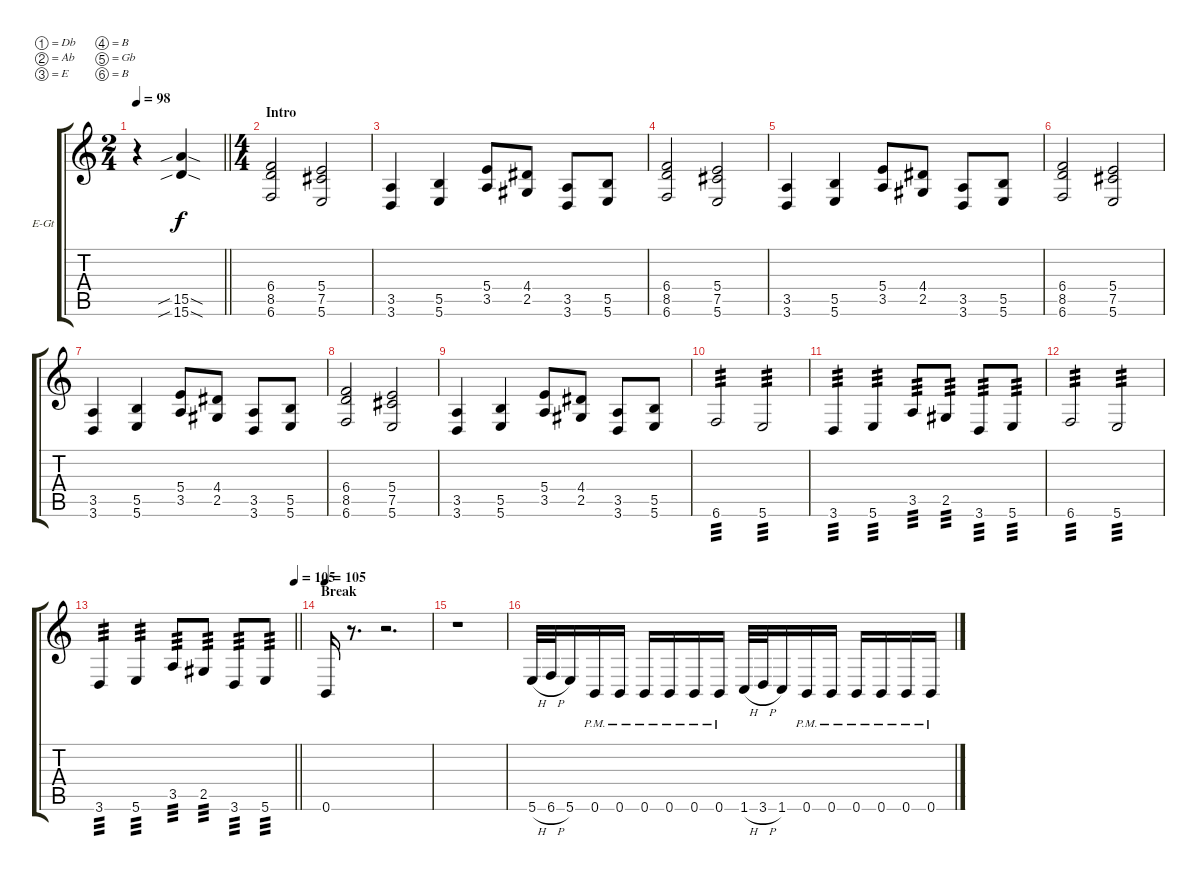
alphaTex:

\bracketExtendMode groupsimilarinstruments
\firstSystemTrackNameOrientation horizontal
\otherSystemsTrackNameOrientation horizontal
\track ("Mick Thomson (Guitar Lead)" "E-Gt") {instrument distortionguitar}
\staff {score tabs}
\tuning (Db4 Ab3 E3 B2 Gb2 B1)
\ts (2 4)
\beaming (8 2 2)
\tempo 98
\clef g2
\barLineRight lightlight
\ks c
r.4{dy f instrument distortionguitar} (15.5{sib sod} 15.6{sib sod}).4 |
\ts (4 4)
\beaming (8 2 2 2 2)
\section ("" "Intro")
(6.4 8.5 6.6).2 (5.4 7.5 5.6).2 |
(3.5 3.6).4 (5.5 5.6).4 (5.4 3.5).8 (4.4 2.5).8 (3.5 3.6).8 (5.5 5.6).8 |
(6.4 8.5 6.6).2 (5.4 7.5 5.6).2 |
(3.5 3.6).4 (5.5 5.6).4 (5.4 3.5).8 (4.4 2.5).8 (3.5 3.6).8 (5.5 5.6).8 |
(6.4 8.5 6.6).2 (5.4 7.5 5.6).2 |
(3.5 3.6).4 (5.5 5.6).4 (5.4 3.5).8 (4.4 2.5).8 (3.5 3.6).8 (5.5 5.6).8 |
(6.4 8.5 6.6).2 (5.4 7.5 5.6).2 |
(3.5 3.6).4 (5.5 5.6).4 (5.4 3.5).8 (4.4 2.5).8 (3.5 3.6).8 (5.5 5.6).8 |
6.6.2{tp 3} 5.6.2{tp 3} |
3.6.4{tp 3} 5.6.4{tp 3} 3.5.8{tp 3} 2.5.8{tp 3} 3.6.8{tp 3} 5.6.8{tp 3} |
6.6.2{tp 3} 5.6.2{tp 3} |
\tempo (105 1)
\barLineRight lightlight
3.6.4{tp 3} 5.6.4{tp 3} 3.5.8{tp 3} 2.5.8{tp 3} 3.6.8{tp 3} 5.6.8{tp 3} |
\section ("" "Break")
\tempo 105
0.6.16 r.8{d} r.2{d} |
r.1 |
5.6{h}.32 6.6{h}.32 5.6.16 0.6{pm}.16 0.6{pm}.16 0.6{pm}.16 0.6{pm}.16 0.6{pm}.16 0.6{pm}.16 1.6{h}.32 3.6{h}.32 1.6.16 0.6{pm}.16 0.6{pm}.16 0.6{pm}.16 0.6{pm}.16 0.6{pm}.16 0.6{pm}.16
